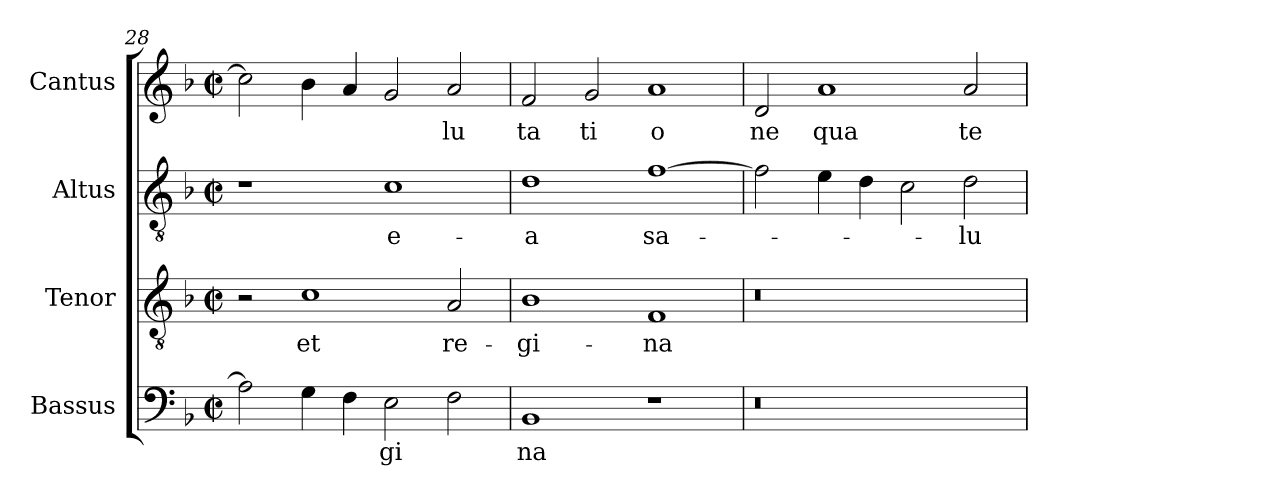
**kern	**text	**kern	**text	**kern	**text	**kern	**text
*part4	*part4	*part3	*part3	*part2	*part2	*part1	*part1
*staff4	*staff4	*staff3	*staff3	*staff2	*staff2	*staff1	*staff1
*I"Bassus	*	*I"Tenor	*	*I"Altus	*	*I"Cantus	*
*clefF4	*	*clefGv2	*	*clefGv2	*	*clefG2	*
*k[b-]	*	*k[b-]	*	*k[b-]	*	*k[b-]	*
*F:	*	*F:	*	*F:	*	*F:	*
*M2/2	*	*M2/2	*	*M2/2	*	*M2/2	*
*met(c|)	*	*met(c|)	*	*met(c|)	*	*met(c|)	*
=28	=28	=28	=28	=28	=28	=28	=28
2A\]	.	2r	.	1r	.	2cc\]	.
!	!	!	!LO:LY:b:cj	!	!	!	!
4G\	.	1c	et	.	.	4b-\	.
4F\	.	.	.	.	.	4a/	.
!	!LO:LY:b:cj	!	!	!	!LO:LY:b:cj	!	!
2E\	gi	.	.	1c	e-	2g/	.
!	!	!	!LO:LY:b:cj	!	!	!	!LO:LY:b:cj
2F\	.	2A/	re-	.	.	2a/	lu
=29	=29	=29	=29	=29	=29	=29	=29
!	!LO:LY:b:cj	!	!LO:LY:b:cj	!	!LO:LY:b:cj	!	!LO:LY:b:cj
1BB-	na	1B-	-gi-	1d	-a	2f/	ta
!	!	!	!	!	!	!	!LO:LY:b:cj
.	.	.	.	.	.	2g/	ti
!	!	!	!LO:LY:b:cj	!	!LO:LY:b:cj	!	!LO:LY:b:cj
1r	.	1F	-na	[>1f	sa-	1a	o
=30	=30	=30	=30	=30	=30	=30	=30
!	!	!	!	!	!	!	!LO:LY:b:cj
0r	.	0r	.	2f\]	.	2d/	ne
!	!	!	!	!	!	!	!LO:LY:b:cj
.	.	.	.	4e\	.	1a	qua
.	.	.	.	4d\	.	.	.
.	.	.	.	2c\	.	.	.
!	!	!	!	!	!LO:LY:b:cj	!	!LO:LY:b:cj
.	.	.	.	2d\	-lu-	2a/	te
=	=	=	=	=	=	=	=
*-	*-	*-	*-	*-	*-	*-	*-
